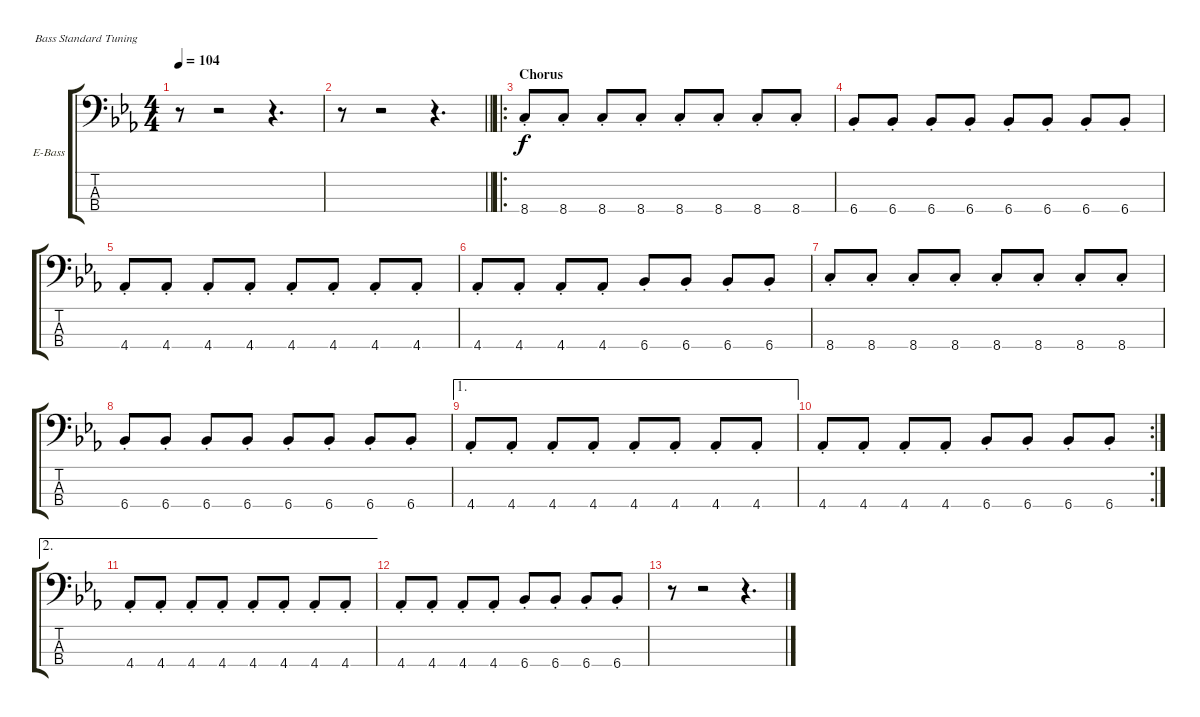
\bracketExtendMode groupsimilarinstruments
\firstSystemTrackNameOrientation horizontal
\otherSystemsTrackNameOrientation horizontal
\track ("Bass" "E-Bass") {instrument electricbassfinger}
\staff {score tabs}
\tuning (G2 D2 A1 E1)
\ts (4 4)
\tempo 104
\clef f4
\ks eb
r.8{dy f} r.2 r.4{d} |
\barLineRight lightlight
r.8 r.2 r.4{d} |
\ro
\section ("" "Chorus")
8.4{st}.8 8.4{st}.8 8.4{st}.8 8.4{st}.8 8.4{st}.8 8.4{st}.8 8.4{st}.8 8.4{st}.8 |
6.4{st}.8 6.4{st}.8 6.4{st}.8 6.4{st}.8 6.4{st}.8 6.4{st}.8 6.4{st}.8 6.4{st}.8 |
4.4{st}.8 4.4{st}.8 4.4{st}.8 4.4{st}.8 4.4{st}.8 4.4{st}.8 4.4{st}.8 4.4{st}.8 |
4.4{st}.8 4.4{st}.8 4.4{st}.8 4.4{st}.8 6.4{st}.8 6.4{st}.8 6.4{st}.8 6.4{st}.8 |
8.4{st}.8 8.4{st}.8 8.4{st}.8 8.4{st}.8 8.4{st}.8 8.4{st}.8 8.4{st}.8 8.4{st}.8 |
6.4{st}.8 6.4{st}.8 6.4{st}.8 6.4{st}.8 6.4{st}.8 6.4{st}.8 6.4{st}.8 6.4{st}.8 |
\ae 1
4.4{st}.8 4.4{st}.8 4.4{st}.8 4.4{st}.8 4.4{st}.8 4.4{st}.8 4.4{st}.8 4.4{st}.8 |
\rc 2
4.4{st}.8 4.4{st}.8 4.4{st}.8 4.4{st}.8 6.4{st}.8 6.4{st}.8 6.4{st}.8 6.4{st}.8 |
\ae 2
4.4{st}.8 4.4{st}.8 4.4{st}.8 4.4{st}.8 4.4{st}.8 4.4{st}.8 4.4{st}.8 4.4{st}.8 |
4.4{st}.8 4.4{st}.8 4.4{st}.8 4.4{st}.8 6.4{st}.8 6.4{st}.8 6.4{st}.8 6.4{st}.8 |
r.8 r.2 r.4{d}
